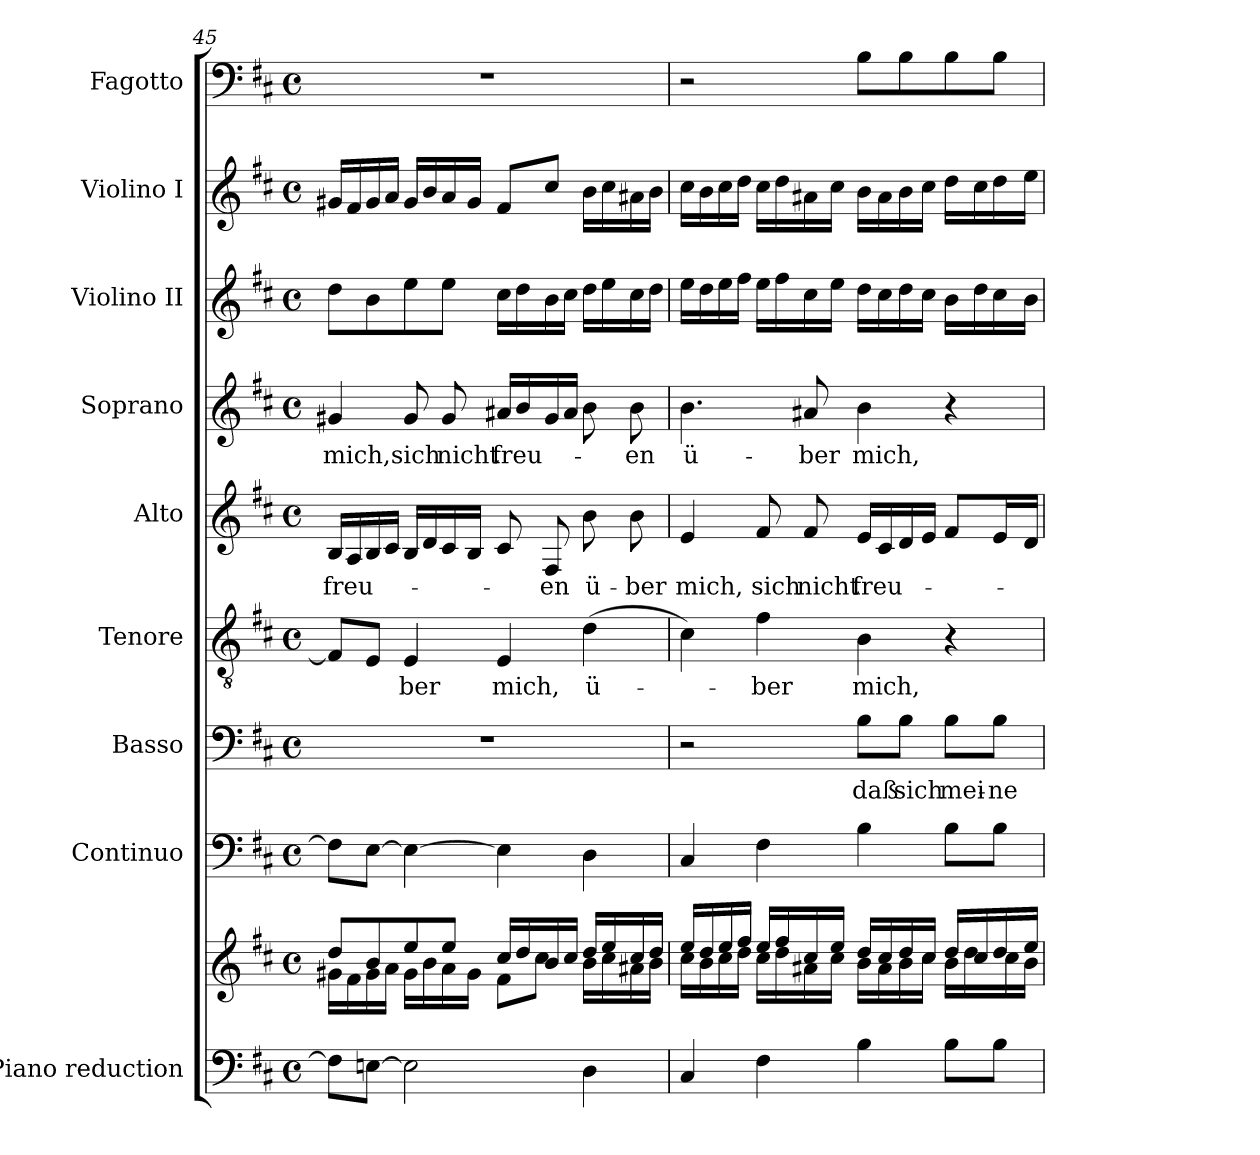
**kern	**kern	**kern	**kern	**text	**kern	**text	**kern	**text	**kern	**text	**kern	**kern	**kern
*part9	*part9	*part8	*part7	*part7	*part6	*part6	*part5	*part5	*part4	*part4	*part3	*part2	*part1
*staff10	*staff9	*staff8	*staff7	*staff7	*staff6	*staff6	*staff5	*staff5	*staff4	*staff4	*staff3	*staff2	*staff1
*I"Piano reduction	*	*I"Continuo	*I"Basso	*	*I"Tenore	*	*I"Alto	*	*I"Soprano	*	*I"Violino II	*I"Violino I	*I"Fagotto
*I'Pno	*	*	*	*	*	*	*	*	*	*	*I'Vln	*I'Vln	*
*clefF4	*clefG2	*clefF4	*clefF4	*	*clefGv2	*	*clefG2	*	*clefG2	*	*clefG2	*clefG2	*clefF4
*k[f#c#]	*k[f#c#]	*k[f#c#]	*k[f#c#]	*	*k[f#c#]	*	*k[f#c#]	*	*k[f#c#]	*	*k[f#c#]	*k[f#c#]	*k[f#c#]
*M4/4	*M4/4	*M4/4	*M4/4	*	*M4/4	*	*M4/4	*	*M4/4	*	*M4/4	*M4/4	*M4/4
*met(c)	*met(c)	*met(c)	*met(c)	*	*met(c)	*	*met(c)	*	*met(c)	*	*met(c)	*met(c)	*met(c)
=45	=45	=45	=45	=45	=45	=45	=45	=45	=45	=45	=45	=45	=45
*	*^	*	*	*	*	*	*	*	*	*	*	*	*
!	!	!	!	!	!	!	!	!	!LO:LY:b	!	!LO:LY:b	!	!	!
8F#\L]	8dd/L	16g#X\LL	8F#\L]	1r	.	8F#/L]	.	16B/LL	freu-	4g#X/	mich,	8dd\L	16g#X/LL	1r
.	.	16f#\	.	.	.	.	.	16A/	.	.	.	.	16f#/	.
[8En\J	8b/	16g#\	[8E\J	.	.	8E/J	.	16B/	.	.	.	8b\	16g#/	.
.	.	16a\JJ	.	.	.	.	.	16c#/JJ	.	.	.	.	16a/JJ	.
!	!	!	!	!	!	!	!LO:LY:b	!	!	!	!LO:LY:b	!	!	!
2E\]	8ee/	16g#\LL	4E\_	.	.	4E/	-ber	16B/LL	.	8g#/	sich	8ee\	16g#/LL	.
.	.	16b\	.	.	.	.	.	16d/	.	.	.	.	16b/	.
!	!	!	!	!	!	!	!	!	!	!	!LO:LY:b	!	!	!
.	8ee/J	16a\	.	.	.	.	.	16c#/	.	8g#/	nicht	8ee\J	16a/	.
.	.	16g#\JJ	.	.	.	.	.	16B/JJ	.	.	.	.	16g#/JJ	.
!	!	!	!	!	!	!	!LO:LY:b	!	!	!	!LO:LY:b	!	!	!
.	16cc#/LL	8f#\L	4E\]	.	.	4E/	mich,	8c#/	.	16a#X/LL	freu-	16cc#\LL	8f#/L	.
.	16dd/	.	.	.	.	.	.	.	.	16b/	.	16dd\	.	.
!	!	!	!	!	!	!	!	!	!LO:LY:b	!	!	!	!	!
.	16b/	8cc#\J	.	.	.	.	.	8F#/	-en	16g#/	.	16b\	8cc#/J	.
.	16cc#/JJ	.	.	.	.	.	.	.	.	16a#/JJ	.	16cc#\JJ	.	.
!	!	!	!	!	!	!	!LO:LY:b	!	!LO:LY:b	!	!	!	!	!
4D\	16dd/LL	16b\LL	4D\	.	.	(>4d\	ü-	8b\	ü-	8b\	.	16dd\LL	16b\LL	.
.	16ee/	16cc#\	.	.	.	.	.	.	.	.	.	16ee\	16cc#\	.
!	!	!	!	!	!	!	!	!	!LO:LY:b	!	!LO:LY:b	!	!	!
.	16cc#/	16a#X\	.	.	.	.	.	8b\	-ber	8b\	-en	16cc#\	16a#X\	.
.	16dd/JJ	16b\JJ	.	.	.	.	.	.	.	.	.	16dd\JJ	16b\JJ	.
!!LO:PB:g=z
=46	=46	=46	=46	=46	=46	=46	=46	=46	=46	=46	=46	=46	=46	=46
!	!	!	!	!	!	!	!	!	!LO:LY:b	!	!LO:LY:b	!	!	!
4C#/	16ee/LL	16cc#\LL	4C#/	2r	.	4c#\)	.	4e/	mich,	4.b\	ü-	16ee\LL	16cc#\LL	2r
.	16dd/	16b\	.	.	.	.	.	.	.	.	.	16dd\	16b\	.
.	16ee/	16cc#\	.	.	.	.	.	.	.	.	.	16ee\	16cc#\	.
.	16ff#/JJ	16dd\JJ	.	.	.	.	.	.	.	.	.	16ff#\JJ	16dd\JJ	.
!	!	!	!	!	!	!	!LO:LY:b	!	!LO:LY:b	!	!	!	!	!
4F#\	16ee/LL	16cc#\LL	4F#\	.	.	4f#\	-ber	8f#/	sich	.	.	16ee\LL	16cc#\LL	.
.	16ff#/	16dd\	.	.	.	.	.	.	.	.	.	16ff#\	16dd\	.
!	!	!	!	!	!	!	!	!	!LO:LY:b	!	!LO:LY:b	!	!	!
.	16cc#/	16a#X\	.	.	.	.	.	8f#/	nicht	8a#X/	-ber	16cc#\	16a#X\	.
.	16ee/JJ	16cc#\JJ	.	.	.	.	.	.	.	.	.	16ee\JJ	16cc#\JJ	.
!	!	!	!	!	!LO:LY:b	!	!LO:LY:b	!	!LO:LY:b	!	!LO:LY:b	!	!	!
4B\	16dd/LL	16b\LL	4B\	8B\L	daß	4B\	mich,	16e/LL	freu-	4b\	mich,	16dd\LL	16b\LL	8B\L
.	16cc#/	16a#\	.	.	.	.	.	16c#/	.	.	.	16cc#\	16a#\	.
!	!	!	!	!	!LO:LY:b	!	!	!	!	!	!	!	!	!
.	16dd/	16b\	.	8B\J	sich	.	.	16d/	.	.	.	16dd\	16b\	8B\
.	16cc#/JJ	16cc#\JJ	.	.	.	.	.	16e/JJ	.	.	.	16cc#\JJ	16cc#\JJ	.
!	!	!	!	!	!LO:LY:b	!	!	!	!	!	!	!	!	!
8B\L	16dd/LL	16b\LL	8B\L	8B\L	mei-	4r	.	8f#/L	.	4r	.	16b\LL	16dd\LL	8B\
.	16cc#/	16dd\	.	.	.	.	.	.	.	.	.	16dd\	16cc#\	.
!	!	!	!	!	!LO:LY:b	!	!	!	!	!	!	!	!	!
8B\J	16dd/	16cc#\	8B\J	8B\J	ne	.	.	16e/L	.	.	.	16cc#\	16dd\	8B\J
.	16ee/JJ	16b\JJ	.	.	.	.	.	16d/JJ	.	.	.	16b\JJ	16ee\JJ	.
*	*v	*v	*	*	*	*	*	*	*	*	*	*	*	*
=	=	=	=	=	=	=	=	=	=	=	=	=	=
*-	*-	*-	*-	*-	*-	*-	*-	*-	*-	*-	*-	*-	*-
